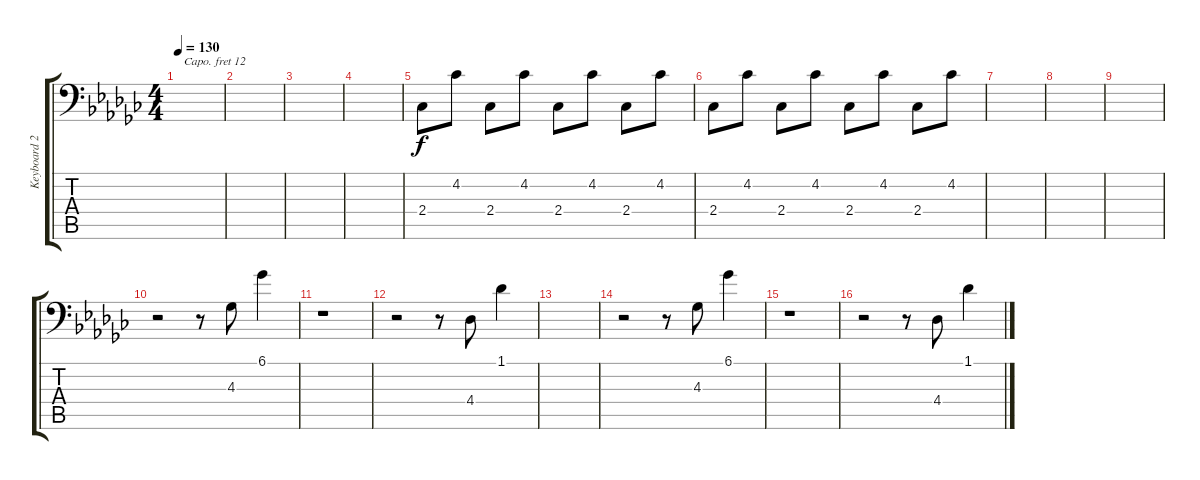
\track ("Keyboard 2" "Keyboard 2") {instrument lead8bassandlead}
\staff {score tabs}
\capo 12
\tuning (C3 G2 D2 A1 E1 B0) {hide}
\ts (4 4)
\tempo 130
\clef f4
\ks gb
|
|
|
|
2.4.8 4.2.8 2.4.8 4.2.8 2.4.8 4.2.8 2.4.8 4.2.8 |
2.4.8 4.2.8 2.4.8 4.2.8 2.4.8 4.2.8 2.4.8 4.2.8 |
|
|
|
r.2 r.8 4.3.8 6.1.4 |
r.1 |
r.2 r.8 4.4.8 1.1.4 |
|
r.2 r.8 4.3.8 6.1.4 |
r.1 |
r.2 r.8 4.4.8 1.1.4
